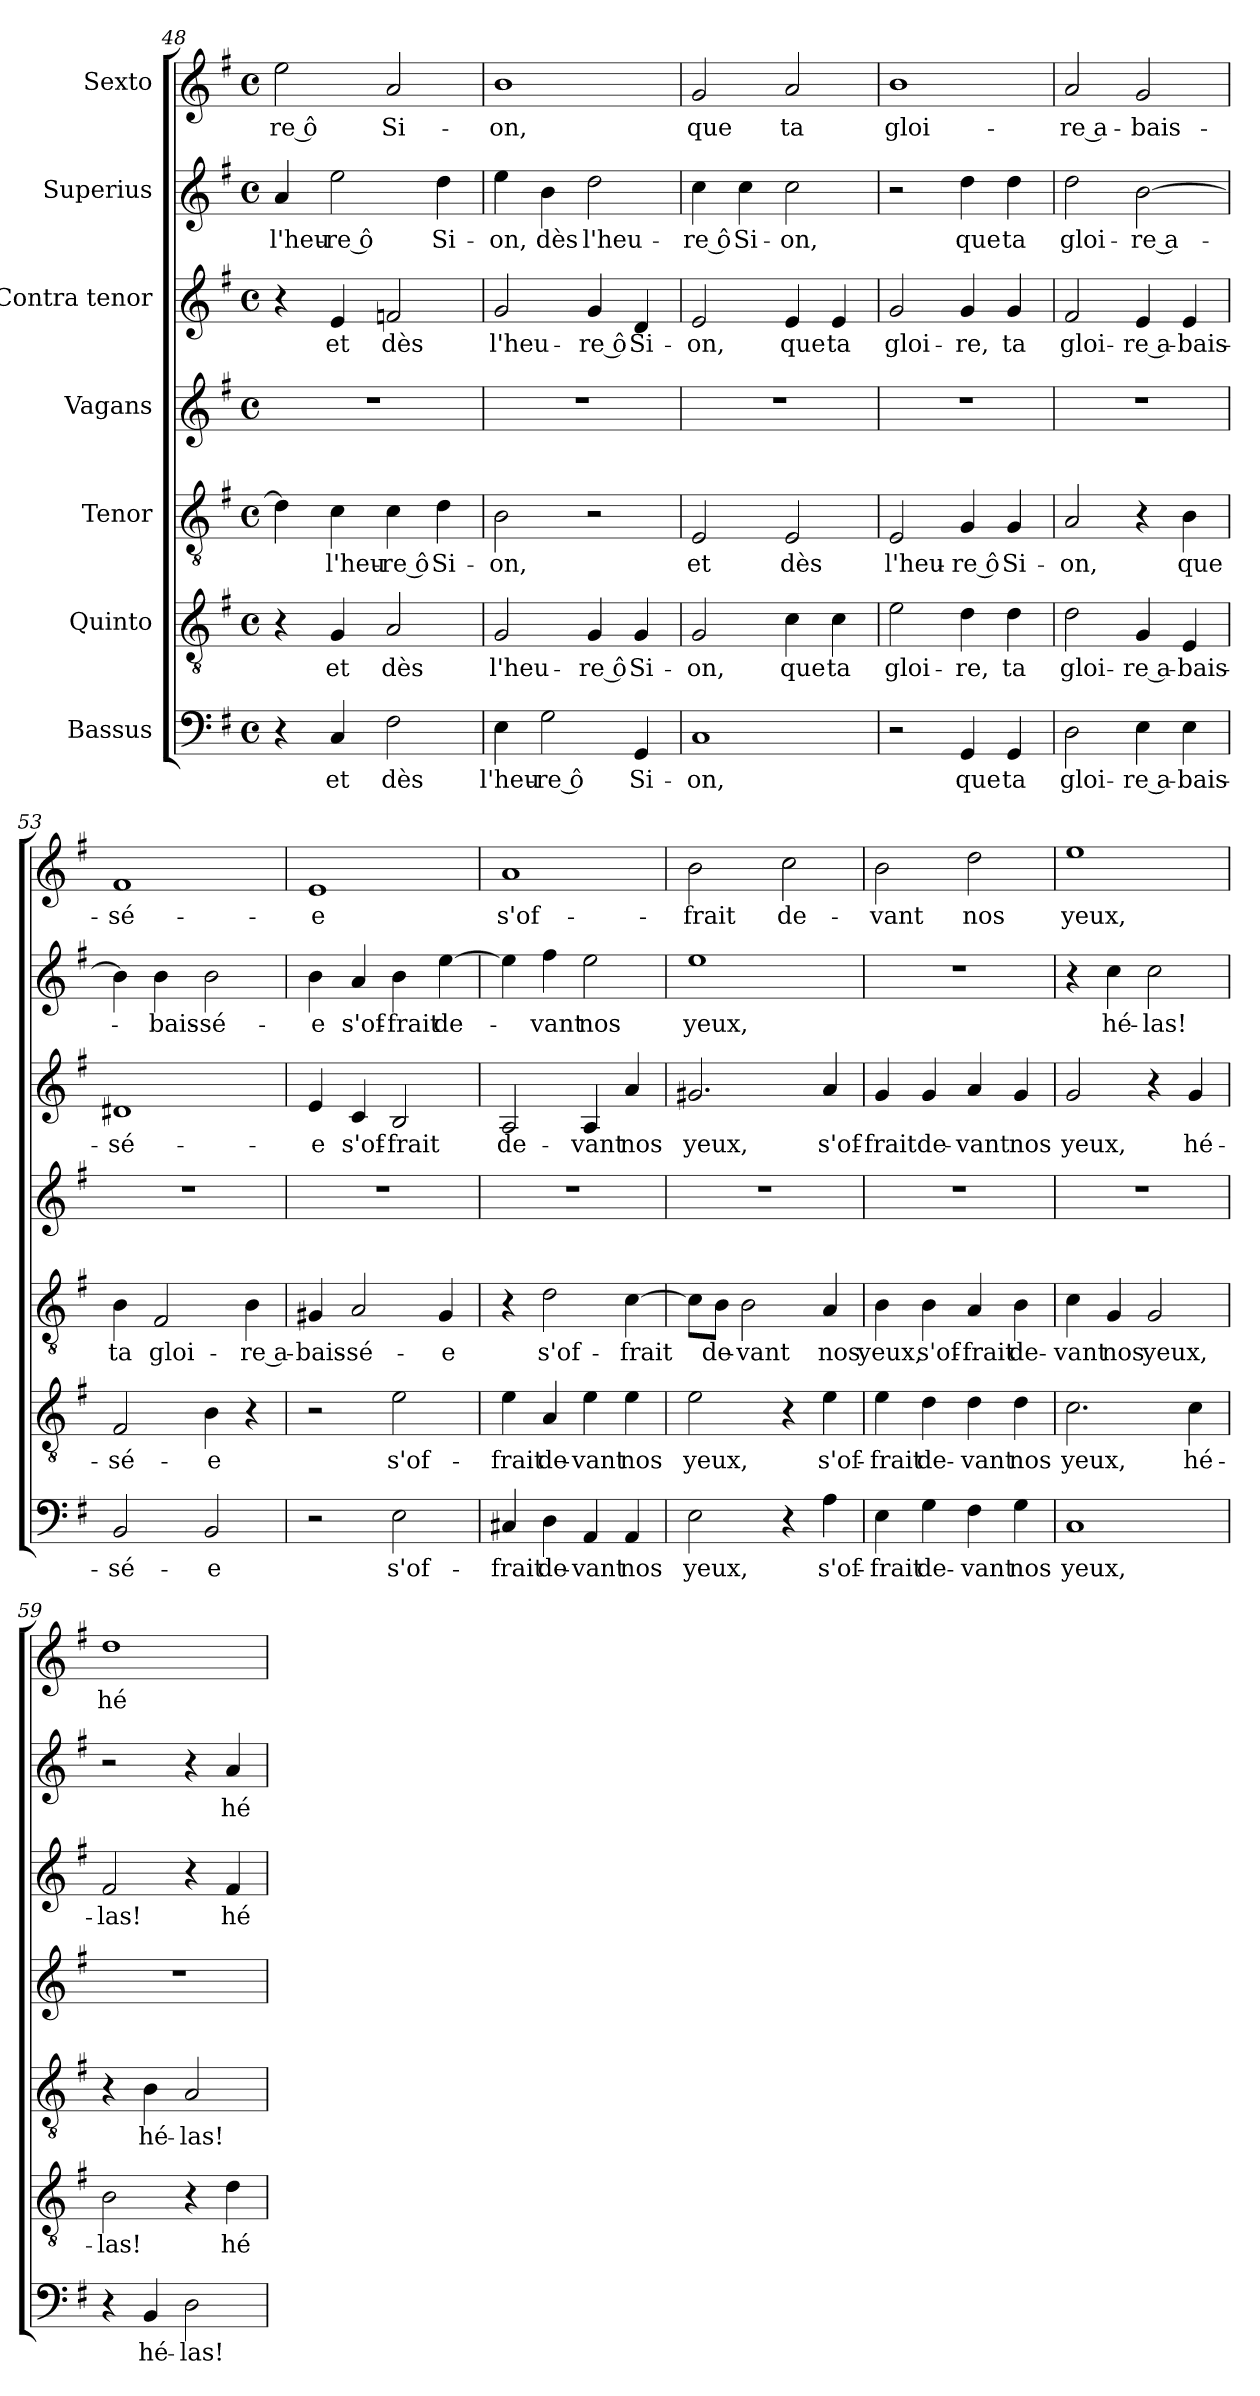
**kern	**text	**kern	**text	**kern	**text	**kern	**kern	**text	**kern	**text	**kern	**text
*part7	*part7	*part6	*part6	*part5	*part5	*part4	*part3	*part3	*part2	*part2	*part1	*part1
*staff7	*staff7	*staff6	*staff6	*staff5	*staff5	*staff4	*staff3	*staff3	*staff2	*staff2	*staff1	*staff1
*I"Bassus	*	*I"Quinto	*	*I"Tenor	*	*I"Vagans	*I"Contra tenor	*	*I"Superius	*	*I"Sexto	*
*clefF4	*	*clefGv2	*	*clefGv2	*	*clefG2	*clefG2	*	*clefG2	*	*clefG2	*
*k[f#]	*	*k[f#]	*	*k[f#]	*	*k[f#]	*k[f#]	*	*k[f#]	*	*k[f#]	*
*G:	*	*G:	*	*G:	*	*G:	*G:	*	*G:	*	*G:	*
*M4/4	*	*M4/4	*	*M4/4	*	*M4/4	*M4/4	*	*M4/4	*	*M4/4	*
*met(c)	*	*met(c)	*	*met(c)	*	*met(c)	*met(c)	*	*met(c)	*	*met(c)	*
=48	=48	=48	=48	=48	=48	=48	=48	=48	=48	=48	=48	=48
!	!	!	!	!	!	!	!	!	!	!LO:LY:b	!	!LO:LY:b
4r	.	4r	.	4d\]	.	1r	4r	.	4a/	l'heu-	2ee\	-re ô
!	!LO:LY:b	!	!LO:LY:b	!	!LO:LY:b	!	!	!LO:LY:b	!	!LO:LY:b	!	!
4C/	et	4G/	et	4c\	l'heu-	.	4e/	et	2ee\	-re ô	.	.
!	!LO:LY:b	!	!LO:LY:b	!	!LO:LY:b	!	!	!LO:LY:b	!	!	!	!LO:LY:b
2F#\	dès	2A/	dès	4c\	-re ô	.	2fn/	dès	.	.	2a/	Si-
!	!	!	!	!	!LO:LY:b	!	!	!	!	!LO:LY:b	!	!
.	.	.	.	4d\	Si-	.	.	.	4dd\	Si-	.	.
!!LO:PB:g=z
=49	=49	=49	=49	=49	=49	=49	=49	=49	=49	=49	=49	=49
!	!LO:LY:b	!	!LO:LY:b	!	!LO:LY:b	!	!	!LO:LY:b	!	!LO:LY:b	!	!LO:LY:b
4E\	l'heu-	2G/	l'heu-	2B\	-on,	1r	2g/	l'heu-	4ee\	-on,	1b	-on,
!	!LO:LY:b	!	!	!	!	!	!	!	!	!LO:LY:b	!	!
2G\	-re ô	.	.	.	.	.	.	.	4b\	dès	.	.
!	!	!	!LO:LY:b	!	!	!	!	!LO:LY:b	!	!LO:LY:b	!	!
.	.	4G/	-re ô	2r	.	.	4g/	-re ô	2dd\	l'heu-	.	.
!	!LO:LY:b	!	!LO:LY:b	!	!	!	!	!LO:LY:b	!	!	!	!
4GG/	Si-	4G/	Si-	.	.	.	4d/	Si-	.	.	.	.
=50	=50	=50	=50	=50	=50	=50	=50	=50	=50	=50	=50	=50
!	!LO:LY:b	!	!LO:LY:b	!	!LO:LY:b	!	!	!LO:LY:b	!	!LO:LY:b	!	!LO:LY:b
1C	-on,	2G/	-on,	2E/	et	1r	2e/	-on,	4cc\	-re ô	2g/	que
!	!	!	!	!	!	!	!	!	!	!LO:LY:b	!	!
.	.	.	.	.	.	.	.	.	4cc\	Si-	.	.
!	!	!	!LO:LY:b	!	!LO:LY:b	!	!	!LO:LY:b	!	!LO:LY:b	!	!LO:LY:b
.	.	4c\	que	2E/	dès	.	4e/	que	2cc\	-on,	2a/	ta
!	!	!	!LO:LY:b	!	!	!	!	!LO:LY:b	!	!	!	!
.	.	4c\	ta	.	.	.	4e/	ta	.	.	.	.
=51	=51	=51	=51	=51	=51	=51	=51	=51	=51	=51	=51	=51
!	!	!	!LO:LY:b	!	!LO:LY:b	!	!	!LO:LY:b	!	!	!	!LO:LY:b
2r	.	2e\	gloi-	2E/	l'heu-	1r	2g/	gloi-	2r	.	1b	gloi-
!	!LO:LY:b	!	!LO:LY:b	!	!LO:LY:b	!	!	!LO:LY:b	!	!LO:LY:b	!	!
4GG/	que	4d\	-re,	4G/	-re ô	.	4g/	-re,	4dd\	que	.	.
!	!LO:LY:b	!	!LO:LY:b	!	!LO:LY:b	!	!	!LO:LY:b	!	!LO:LY:b	!	!
4GG/	ta	4d\	ta	4G/	Si-	.	4g/	ta	4dd\	ta	.	.
=52	=52	=52	=52	=52	=52	=52	=52	=52	=52	=52	=52	=52
!	!LO:LY:b	!	!LO:LY:b	!	!LO:LY:b	!	!	!LO:LY:b	!	!LO:LY:b	!	!LO:LY:b
2D\	gloi-	2d\	gloi-	2A/	-on,	1r	2f#/	gloi-	2dd\	gloi-	2a/	-re a-
!	!LO:LY:b	!	!LO:LY:b	!	!	!	!	!LO:LY:b	!	!LO:LY:b	!	!LO:LY:b
4E\	-re a-	4G/	-re a-	4r	.	.	4e/	-re a-	[2b\	-re a-	2g/	-bais-
!	!LO:LY:b	!	!LO:LY:b	!	!LO:LY:b	!	!	!LO:LY:b	!	!	!	!
4E\	-bais-	4E/	-bais-	4B\	que	.	4e/	-bais-	.	.	.	.
=53	=53	=53	=53	=53	=53	=53	=53	=53	=53	=53	=53	=53
!	!LO:LY:b	!	!LO:LY:b	!	!LO:LY:b	!	!	!LO:LY:b	!	!	!	!LO:LY:b
2BB/	-sé-	2F#/	-sé-	4B\	ta	1r	1d#X	-sé-	4b\]	.	1f#	-sé-
!	!	!	!	!	!LO:LY:b	!	!	!	!	!LO:LY:b	!	!
.	.	.	.	2F#/	gloi-	.	.	.	4b\	-bais-	.	.
!	!LO:LY:b	!	!LO:LY:b	!	!	!	!	!	!	!LO:LY:b	!	!
2BB/	-e	4B\	-e	.	.	.	.	.	2b\	-sé-	.	.
!	!	!	!	!	!LO:LY:b	!	!	!	!	!	!	!
.	.	4r	.	4B\	-re a-	.	.	.	.	.	.	.
=54	=54	=54	=54	=54	=54	=54	=54	=54	=54	=54	=54	=54
!	!	!	!	!	!LO:LY:b	!	!	!LO:LY:b	!	!LO:LY:b	!	!LO:LY:b
2r	.	2r	.	4G#X/	-bais-	1r	4e/	-e	4b\	-e	1e	-e
!	!	!	!	!	!LO:LY:b	!	!	!LO:LY:b	!	!LO:LY:b	!	!
.	.	.	.	2A/	-sé-	.	4c/	s'of-	4a/	s'of-	.	.
!	!LO:LY:b	!	!LO:LY:b	!	!	!	!	!LO:LY:b	!	!LO:LY:b	!	!
2E\	s'of-	2e\	s'of-	.	.	.	2B/	-frait	4b\	-frait	.	.
!	!	!	!	!	!LO:LY:b	!	!	!	!	!LO:LY:b	!	!
.	.	.	.	4G#/	-e	.	.	.	[4ee\	de-	.	.
=55	=55	=55	=55	=55	=55	=55	=55	=55	=55	=55	=55	=55
!	!LO:LY:b	!	!LO:LY:b	!	!	!	!	!LO:LY:b	!	!	!	!LO:LY:b
4C#X/	-frait	4e\	-frait	4r	.	1r	2A/	de-	4ee\]	.	1a	s'of-
!	!LO:LY:b	!	!LO:LY:b	!	!LO:LY:b	!	!	!	!	!LO:LY:b	!	!
4D\	de-	4A/	de-	2d\	s'of-	.	.	.	4ff#\	-vant	.	.
!	!LO:LY:b	!	!LO:LY:b	!	!	!	!	!LO:LY:b	!	!LO:LY:b	!	!
4AA/	-vant	4e\	-vant	.	.	.	4A/	-vant	2ee\	nos	.	.
!	!LO:LY:b	!	!LO:LY:b	!	!LO:LY:b	!	!	!LO:LY:b	!	!	!	!
4AA/	nos	4e\	nos	[4c\	-frait	.	4a/	nos	.	.	.	.
!!LO:LB:g=z
=56	=56	=56	=56	=56	=56	=56	=56	=56	=56	=56	=56	=56
!	!LO:LY:b	!	!LO:LY:b	!	!	!	!	!LO:LY:b	!	!LO:LY:b	!	!LO:LY:b
2E\	yeux,	2e\	yeux,	8c\L]	.	1r	2.g#X/	yeux,	1ee	yeux,	2b\	-frait
!	!	!	!	!	!LO:LY:b	!	!	!	!	!	!	!
.	.	.	.	8B\J	de-	.	.	.	.	.	.	.
!	!	!	!	!	!LO:LY:b	!	!	!	!	!	!	!
.	.	.	.	2B\	-vant	.	.	.	.	.	.	.
!	!	!	!	!	!	!	!	!	!	!	!	!LO:LY:b
4r	.	4r	.	.	.	.	.	.	.	.	2cc\	de-
!	!LO:LY:b	!	!LO:LY:b	!	!LO:LY:b	!	!	!LO:LY:b	!	!	!	!
4A\	s'of-	4e\	s'of-	4A/	nos	.	4a/	s'of-	.	.	.	.
=57	=57	=57	=57	=57	=57	=57	=57	=57	=57	=57	=57	=57
!	!LO:LY:b	!	!LO:LY:b	!	!LO:LY:b	!	!	!LO:LY:b	!	!	!	!LO:LY:b
4E\	-frait	4e\	-frait	4B\	yeux,	1r	4g/	-frait	1r	.	2b\	-vant
!	!LO:LY:b	!	!LO:LY:b	!	!LO:LY:b	!	!	!LO:LY:b	!	!	!	!
4G\	de-	4d\	de-	4B\	s'of-	.	4g/	de-	.	.	.	.
!	!LO:LY:b	!	!LO:LY:b	!	!LO:LY:b	!	!	!LO:LY:b	!	!	!	!LO:LY:b
4F#\	-vant	4d\	-vant	4A/	-frait	.	4a/	-vant	.	.	2dd\	nos
!	!LO:LY:b	!	!LO:LY:b	!	!LO:LY:b	!	!	!LO:LY:b	!	!	!	!
4G\	nos	4d\	nos	4B\	de-	.	4g/	nos	.	.	.	.
=58	=58	=58	=58	=58	=58	=58	=58	=58	=58	=58	=58	=58
!	!LO:LY:b	!	!LO:LY:b	!	!LO:LY:b	!	!	!LO:LY:b	!	!	!	!LO:LY:b
1C	yeux,	2.c\	yeux,	4c\	-vant	1r	2g/	yeux,	4r	.	1ee	yeux,
!	!	!	!	!	!LO:LY:b	!	!	!	!	!LO:LY:b	!	!
.	.	.	.	4G/	nos	.	.	.	4cc\	hé-	.	.
!	!	!	!	!	!LO:LY:b	!	!	!	!	!LO:LY:b	!	!
.	.	.	.	2G/	yeux,	.	4r	.	2cc\	-las!	.	.
!	!	!	!LO:LY:b	!	!	!	!	!LO:LY:b	!	!	!	!
.	.	4c\	hé-	.	.	.	4g/	hé-	.	.	.	.
=59	=59	=59	=59	=59	=59	=59	=59	=59	=59	=59	=59	=59
!	!	!	!LO:LY:b	!	!	!	!	!LO:LY:b	!	!	!	!LO:LY:b
4r	.	2B\	-las!	4r	.	1r	2f#/	-las!	2r	.	1dd	hé-
!	!LO:LY:b	!	!	!	!LO:LY:b	!	!	!	!	!	!	!
4BB/	hé-	.	.	4B\	hé-	.	.	.	.	.	.	.
!	!LO:LY:b	!	!	!	!LO:LY:b	!	!	!	!	!	!	!
2D\	-las!	4r	.	2A/	-las!	.	4r	.	4r	.	.	.
!	!	!	!LO:LY:b	!	!	!	!	!LO:LY:b	!	!LO:LY:b	!	!
.	.	4d\	hé-	.	.	.	4f#/	hé-	4a/	hé-	.	.
=	=	=	=	=	=	=	=	=	=	=	=	=
*-	*-	*-	*-	*-	*-	*-	*-	*-	*-	*-	*-	*-
